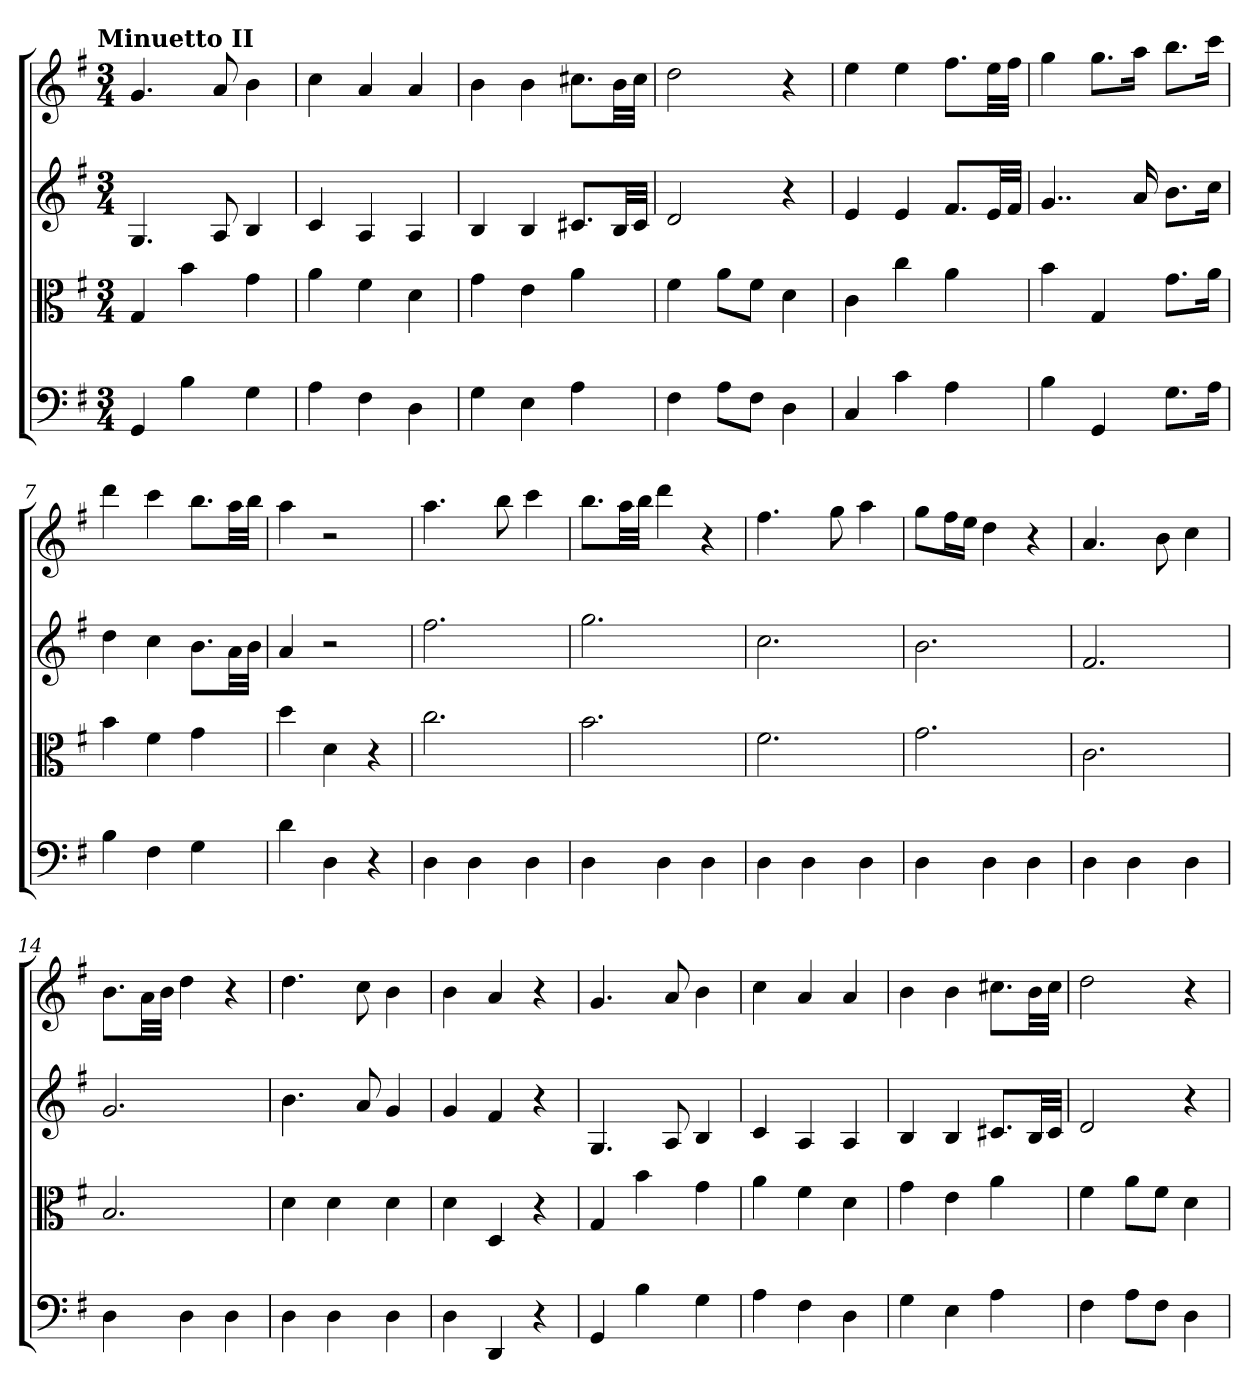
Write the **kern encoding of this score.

**kern	**kern	**kern	**kern
*part4	*part3	*part2	*part1
*staff4	*staff3	*staff2	*staff1
*clefF4	*clefC3	*clefG2	*clefG2
*k[f#]	*k[f#]	*k[f#]	*k[f#]
*G:	*G:	*G:	*G:
!!LO:TX:omd:t=Minuetto II
*M3/4	*M3/4	*M3/4	*M3/4
=	=	=	=
4GG	4G	4.G	4.g
4B	4b	.	.
.	.	8A	8a
4G	4g	4B	4b
=2	=2	=2	=2
4A	4a	4c	4cc
4F#	4f#	4A	4a
4D	4d	4A	4a
=3	=3	=3	=3
4G	4g	4B	4b
4E	4e	4B	4b
4A	4a	8.c#X/L	8.cc#X\L
.	.	32B/LL	32b\LL
.	.	32c#/JJJ	32cc#\JJJ
=4	=4	=4	=4
4F#	4f#	2d	2dd
8A\L	8a\L	.	.
8F#\J	8f#\J	.	.
4D	4d	4r	4r
=5	=5	=5	=5
4C	4c	4e	4ee
4c	4cc	4e	4ee
4A	4a	8.f#/L	8.ff#\L
.	.	32e/LL	32ee\LL
.	.	32f#/JJJ	32ff#\JJJ
=6	=6	=6	=6
4B	4b	4..g	4gg
4GG	4G	.	8.gg\L
.	.	16a	16aa\Jk
8.G\L	8.g\L	8.b\L	8.bb\L
16A\Jk	16a\Jk	16cc\Jk	16ccc\Jk
=7	=7	=7	=7
4B	4b	4dd	4ddd
4F#	4f#	4cc	4ccc
4G	4g	8.b\L	8.bb\L
.	.	32a\LL	32aa\LL
.	.	32b\JJJ	32bb\JJJ
=8	=8	=8	=8
4d	4dd	4a	4aa
4D	4d	2r	2r
4r	4r	.	.
=9	=9	=9	=9
4D	2.cc	2.ff#	4.aa
4D	.	.	.
.	.	.	8bb
4D	.	.	4ccc
=10	=10	=10	=10
4D	2.b	2.gg	8.bb\L
.	.	.	32aa\LL
.	.	.	32bb\JJJ
4D	.	.	4ddd
4D	.	.	4r
=11	=11	=11	=11
4D	2.f#	2.cc	4.ff#
4D	.	.	.
.	.	.	8gg
4D	.	.	4aa
=12	=12	=12	=12
4D	2.g	2.b	8gg\L
.	.	.	16ff#\L
.	.	.	16ee\JJ
4D	.	.	4dd
4D	.	.	4r
=13	=13	=13	=13
4D	2.c	2.f#	4.a
4D	.	.	.
.	.	.	8b
4D	.	.	4cc
=14	=14	=14	=14
4D	2.B	2.g	8.b\L
.	.	.	32a\LL
.	.	.	32b\JJJ
4D	.	.	4dd
4D	.	.	4r
=15	=15	=15	=15
4D	4d	4.b	4.dd
4D	4d	.	.
.	.	8a	8cc
4D	4d	4g	4b
=16	=16	=16	=16
4D	4d	4g	4b
4DD	4D	4f#	4a
4r	4r	4r	4r
=17	=17	=17	=17
4GG	4G	4.G	4.g
4B	4b	.	.
.	.	8A	8a
4G	4g	4B	4b
=18	=18	=18	=18
4A	4a	4c	4cc
4F#	4f#	4A	4a
4D	4d	4A	4a
=19	=19	=19	=19
4G	4g	4B	4b
4E	4e	4B	4b
4A	4a	8.c#X/L	8.cc#X\L
.	.	32B/LL	32b\LL
.	.	32c#/JJJ	32cc#\JJJ
=20	=20	=20	=20
4F#	4f#	2d	2dd
8A\L	8a\L	.	.
8F#\J	8f#\J	.	.
4D	4d	4r	4r
=	=	=	=
*-	*-	*-	*-
